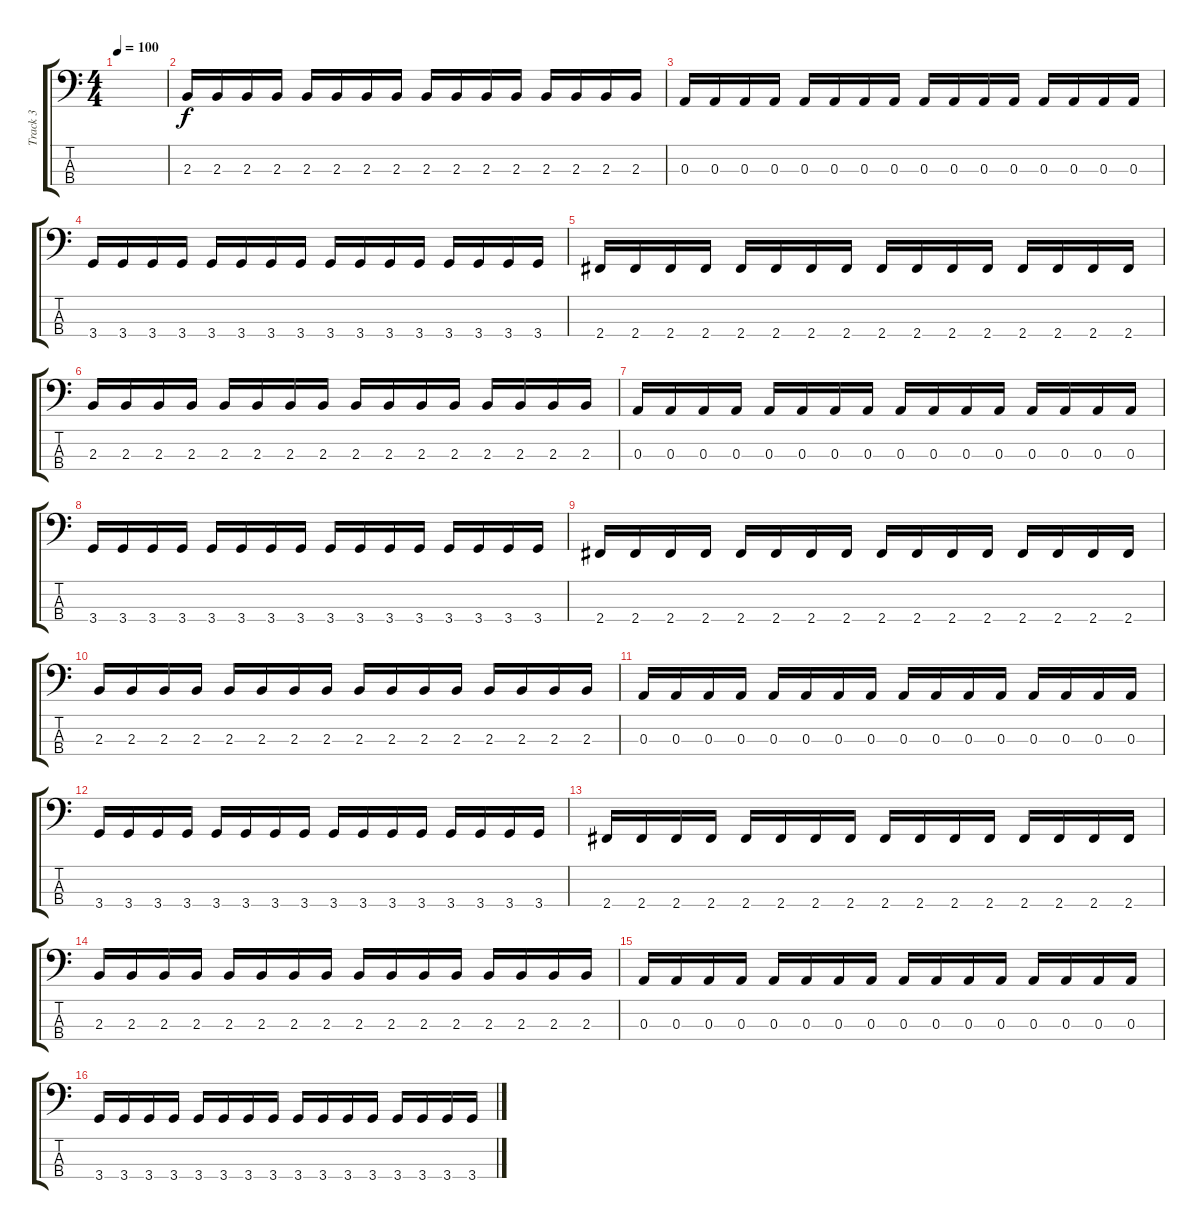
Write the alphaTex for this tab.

\track ("Track 3" "Track 3") {instrument electricbasspick}
\staff {score tabs}
\tuning (G2 D2 A1 E1) {hide}
\ts (4 4)
\tempo 100
\clef f4
\ks c
|
2.3.16 2.3.16 2.3.16 2.3.16 2.3.16 2.3.16 2.3.16 2.3.16 2.3.16 2.3.16 2.3.16 2.3.16 2.3.16 2.3.16 2.3.16 2.3.16 |
0.3.16 0.3.16 0.3.16 0.3.16 0.3.16 0.3.16 0.3.16 0.3.16 0.3.16 0.3.16 0.3.16 0.3.16 0.3.16 0.3.16 0.3.16 0.3.16 |
3.4.16 3.4.16 3.4.16 3.4.16 3.4.16 3.4.16 3.4.16 3.4.16 3.4.16 3.4.16 3.4.16 3.4.16 3.4.16 3.4.16 3.4.16 3.4.16 |
2.4.16 2.4.16 2.4.16 2.4.16 2.4.16 2.4.16 2.4.16 2.4.16 2.4.16 2.4.16 2.4.16 2.4.16 2.4.16 2.4.16 2.4.16 2.4.16 |
2.3.16 2.3.16 2.3.16 2.3.16 2.3.16 2.3.16 2.3.16 2.3.16 2.3.16 2.3.16 2.3.16 2.3.16 2.3.16 2.3.16 2.3.16 2.3.16 |
0.3.16 0.3.16 0.3.16 0.3.16 0.3.16 0.3.16 0.3.16 0.3.16 0.3.16 0.3.16 0.3.16 0.3.16 0.3.16 0.3.16 0.3.16 0.3.16 |
3.4.16 3.4.16 3.4.16 3.4.16 3.4.16 3.4.16 3.4.16 3.4.16 3.4.16 3.4.16 3.4.16 3.4.16 3.4.16 3.4.16 3.4.16 3.4.16 |
2.4.16 2.4.16 2.4.16 2.4.16 2.4.16 2.4.16 2.4.16 2.4.16 2.4.16 2.4.16 2.4.16 2.4.16 2.4.16 2.4.16 2.4.16 2.4.16 |
2.3.16 2.3.16 2.3.16 2.3.16 2.3.16 2.3.16 2.3.16 2.3.16 2.3.16 2.3.16 2.3.16 2.3.16 2.3.16 2.3.16 2.3.16 2.3.16 |
0.3.16 0.3.16 0.3.16 0.3.16 0.3.16 0.3.16 0.3.16 0.3.16 0.3.16 0.3.16 0.3.16 0.3.16 0.3.16 0.3.16 0.3.16 0.3.16 |
3.4.16 3.4.16 3.4.16 3.4.16 3.4.16 3.4.16 3.4.16 3.4.16 3.4.16 3.4.16 3.4.16 3.4.16 3.4.16 3.4.16 3.4.16 3.4.16 |
2.4.16 2.4.16 2.4.16 2.4.16 2.4.16 2.4.16 2.4.16 2.4.16 2.4.16 2.4.16 2.4.16 2.4.16 2.4.16 2.4.16 2.4.16 2.4.16 |
2.3.16 2.3.16 2.3.16 2.3.16 2.3.16 2.3.16 2.3.16 2.3.16 2.3.16 2.3.16 2.3.16 2.3.16 2.3.16 2.3.16 2.3.16 2.3.16 |
0.3.16 0.3.16 0.3.16 0.3.16 0.3.16 0.3.16 0.3.16 0.3.16 0.3.16 0.3.16 0.3.16 0.3.16 0.3.16 0.3.16 0.3.16 0.3.16 |
3.4.16 3.4.16 3.4.16 3.4.16 3.4.16 3.4.16 3.4.16 3.4.16 3.4.16 3.4.16 3.4.16 3.4.16 3.4.16 3.4.16 3.4.16 3.4.16
